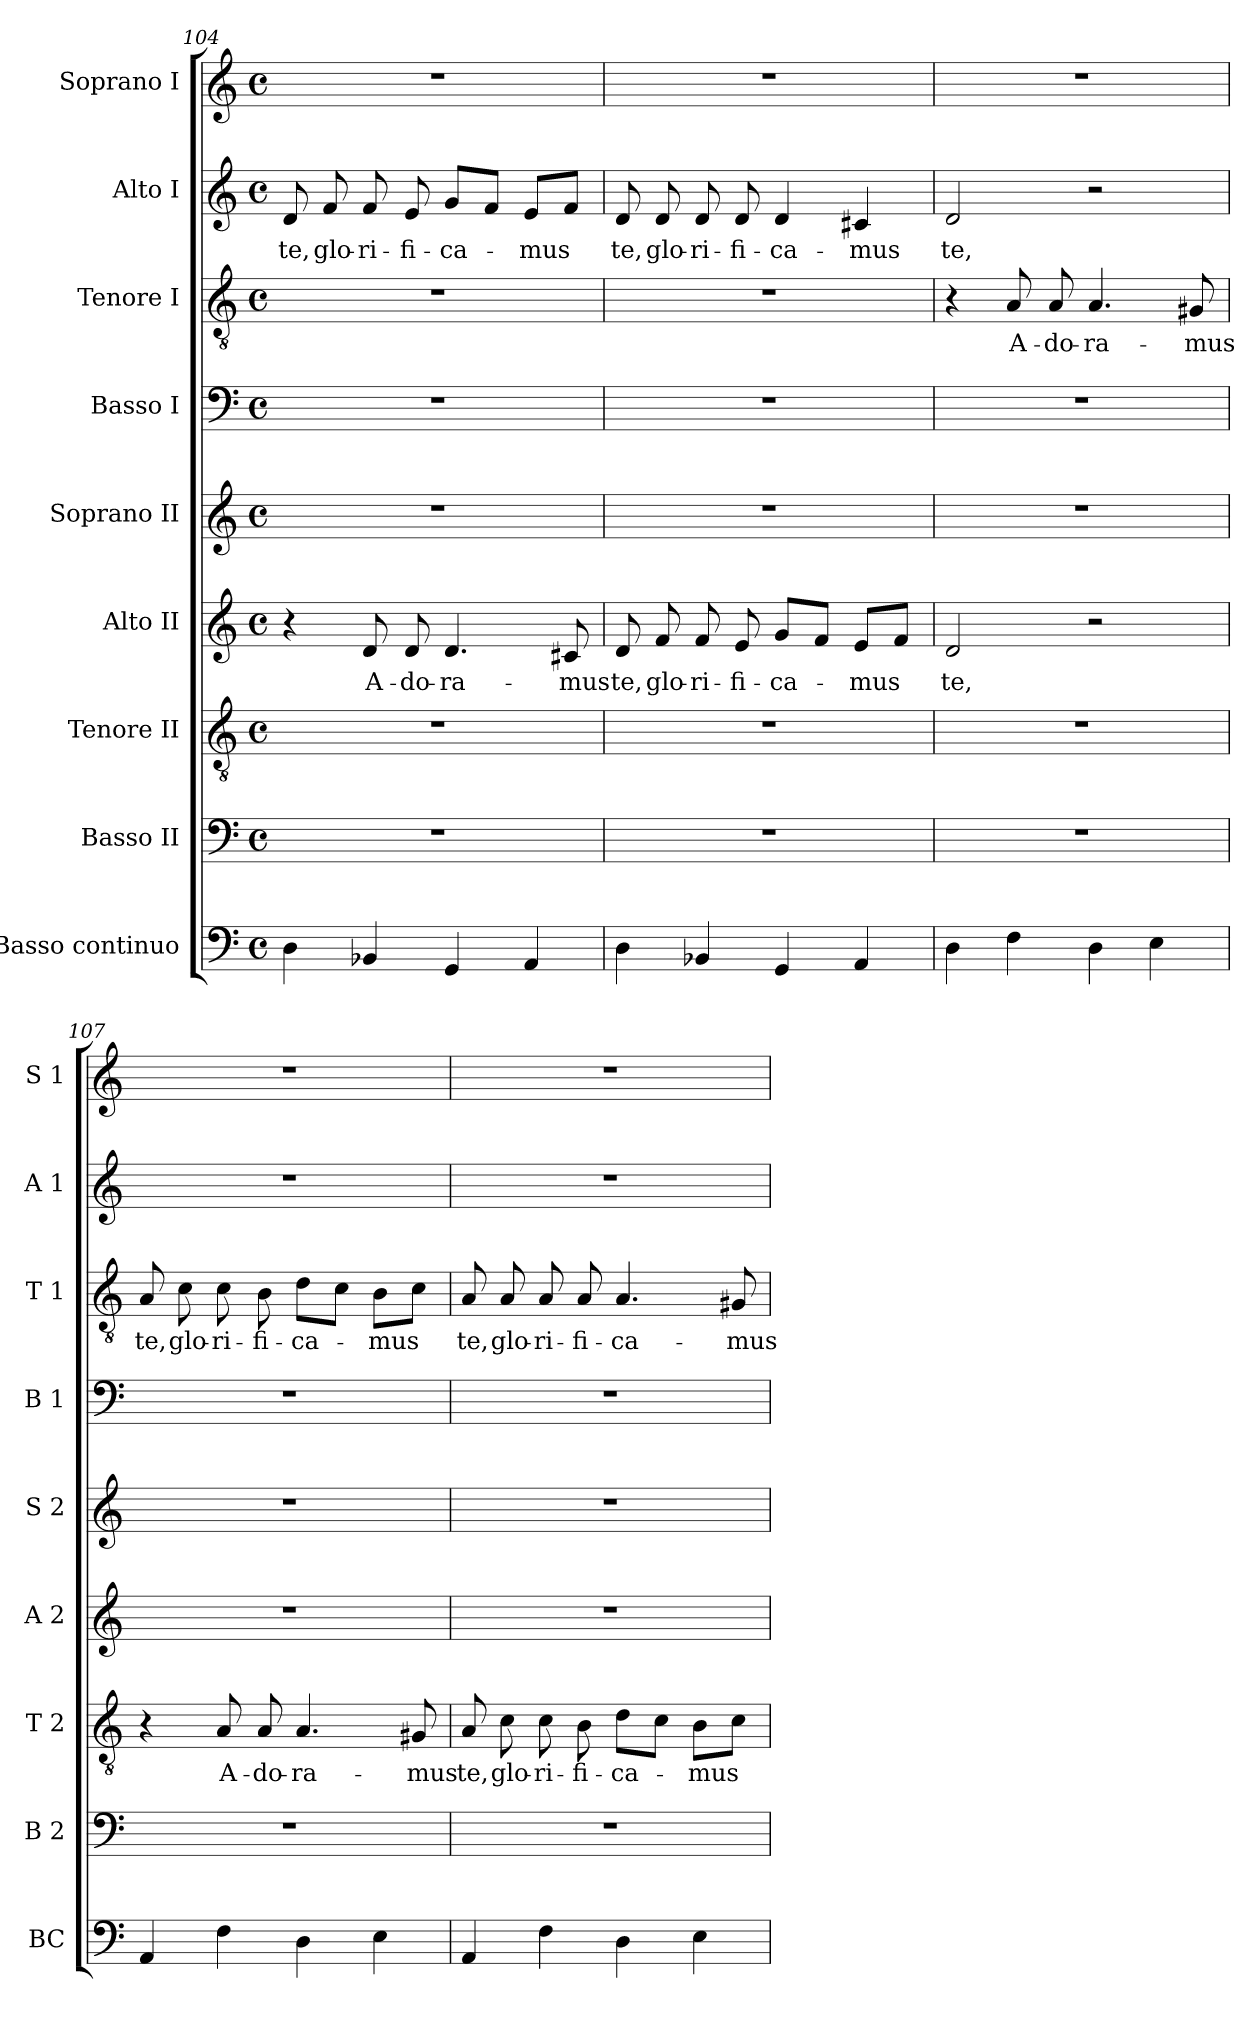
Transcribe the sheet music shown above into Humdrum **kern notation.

**kern	**kern	**kern	**text	**kern	**text	**kern	**kern	**kern	**text	**kern	**text	**kern
*part9	*part8	*part7	*part7	*part6	*part6	*part5	*part4	*part3	*part3	*part2	*part2	*part1
*staff9	*staff8	*staff7	*staff7	*staff6	*staff6	*staff5	*staff4	*staff3	*staff3	*staff2	*staff2	*staff1
*I"Basso continuo	*I"Basso II	*I"Tenore II	*	*I"Alto II	*	*I"Soprano II	*I"Basso I	*I"Tenore I	*	*I"Alto I	*	*I"Soprano I
*I'BC	*I'B 2	*I'T 2	*	*I'A 2	*	*I'S 2	*I'B 1	*I'T 1	*	*I'A 1	*	*I'S 1
!!LO:PB:g=z
*clefF4	*clefF4	*clefGv2	*	*clefG2	*	*clefG2	*clefF4	*clefGv2	*	*clefG2	*	*clefG2
*k[]	*k[]	*k[]	*	*k[]	*	*k[]	*k[]	*k[]	*	*k[]	*	*k[]
*C:	*C:	*C:	*	*C:	*	*C:	*C:	*C:	*	*C:	*	*C:
*M4/4	*M4/4	*M4/4	*	*M4/4	*	*M4/4	*M4/4	*M4/4	*	*M4/4	*	*M4/4
*met(c)	*met(c)	*met(c)	*	*met(c)	*	*met(c)	*met(c)	*met(c)	*	*met(c)	*	*met(c)
=104	=104	=104	=104	=104	=104	=104	=104	=104	=104	=104	=104	=104
!	!	!	!	!	!	!	!	!	!	!	!LO:LY:b	!
4D\	1r	1r	.	4r	.	1r	1r	1r	.	8d/	te,	1r
!	!	!	!	!	!	!	!	!	!	!	!LO:LY:b	!
.	.	.	.	.	.	.	.	.	.	8f/	glo-	.
!	!	!	!	!	!LO:LY:b	!	!	!	!	!	!LO:LY:b	!
4BB-X/	.	.	.	8d/	A-	.	.	.	.	8f/	-ri-	.
!	!	!	!	!	!LO:LY:b	!	!	!	!	!	!LO:LY:b	!
.	.	.	.	8d/	-do-	.	.	.	.	8e/	-fi-	.
!	!	!	!	!	!LO:LY:b	!	!	!	!	!	!LO:LY:b	!
4GG/	.	.	.	4.d/	-ra-	.	.	.	.	8g/L	-ca-	.
.	.	.	.	.	.	.	.	.	.	8f/J	.	.
!	!	!	!	!	!	!	!	!	!	!	!LO:LY:b	!
4AA/	.	.	.	.	.	.	.	.	.	8e/L	-mus	.
!	!	!	!	!	!LO:LY:b	!	!	!	!	!	!	!
.	.	.	.	8c#X/	-mus	.	.	.	.	8f/J	.	.
=105	=105	=105	=105	=105	=105	=105	=105	=105	=105	=105	=105	=105
!	!	!	!	!	!LO:LY:b	!	!	!	!	!	!LO:LY:b	!
4D\	1r	1r	.	8d/	te,	1r	1r	1r	.	8d/	te,	1r
!	!	!	!	!	!LO:LY:b	!	!	!	!	!	!LO:LY:b	!
.	.	.	.	8f/	glo-	.	.	.	.	8d/	glo-	.
!	!	!	!	!	!LO:LY:b	!	!	!	!	!	!LO:LY:b	!
4BB-X/	.	.	.	8f/	-ri-	.	.	.	.	8d/	-ri-	.
!	!	!	!	!	!LO:LY:b	!	!	!	!	!	!LO:LY:b	!
.	.	.	.	8e/	-fi-	.	.	.	.	8d/	-fi-	.
!	!	!	!	!	!LO:LY:b	!	!	!	!	!	!LO:LY:b	!
4GG/	.	.	.	8g/L	-ca-	.	.	.	.	4d/	-ca-	.
.	.	.	.	8f/J	.	.	.	.	.	.	.	.
!	!	!	!	!	!LO:LY:b	!	!	!	!	!	!LO:LY:b	!
4AA/	.	.	.	8e/L	-mus	.	.	.	.	4c#X/	-mus	.
.	.	.	.	8f/J	.	.	.	.	.	.	.	.
=106	=106	=106	=106	=106	=106	=106	=106	=106	=106	=106	=106	=106
!	!	!	!	!	!LO:LY:b	!	!	!	!	!	!LO:LY:b	!
4D\	1r	1r	.	2d/	te,	1r	1r	4r	.	2d/	te,	1r
!	!	!	!	!	!	!	!	!	!LO:LY:b	!	!	!
4F\	.	.	.	.	.	.	.	8A/	A-	.	.	.
!	!	!	!	!	!	!	!	!	!LO:LY:b	!	!	!
.	.	.	.	.	.	.	.	8A/	-do-	.	.	.
!	!	!	!	!	!	!	!	!	!LO:LY:b	!	!	!
4D\	.	.	.	2r	.	.	.	4.A/	-ra-	2r	.	.
4E\	.	.	.	.	.	.	.	.	.	.	.	.
!	!	!	!	!	!	!	!	!	!LO:LY:b	!	!	!
.	.	.	.	.	.	.	.	8G#X/	-mus	.	.	.
=107	=107	=107	=107	=107	=107	=107	=107	=107	=107	=107	=107	=107
!	!	!	!	!	!	!	!	!	!LO:LY:b	!	!	!
4AA/	1r	4r	.	1r	.	1r	1r	8A/	te,	1r	.	1r
!	!	!	!	!	!	!	!	!	!LO:LY:b	!	!	!
.	.	.	.	.	.	.	.	8c\	glo-	.	.	.
!	!	!	!LO:LY:b	!	!	!	!	!	!LO:LY:b	!	!	!
4F\	.	8A/	A-	.	.	.	.	8c\	-ri-	.	.	.
!	!	!	!LO:LY:b	!	!	!	!	!	!LO:LY:b	!	!	!
.	.	8A/	-do-	.	.	.	.	8B\	-fi-	.	.	.
!	!	!	!LO:LY:b	!	!	!	!	!	!LO:LY:b	!	!	!
4D\	.	4.A/	-ra-	.	.	.	.	8d\L	-ca-	.	.	.
.	.	.	.	.	.	.	.	8c\J	.	.	.	.
!	!	!	!	!	!	!	!	!	!LO:LY:b	!	!	!
4E\	.	.	.	.	.	.	.	8B\L	-mus	.	.	.
!	!	!	!LO:LY:b	!	!	!	!	!	!	!	!	!
.	.	8G#X/	-mus	.	.	.	.	8c\J	.	.	.	.
!!LO:PB:g=z
=108	=108	=108	=108	=108	=108	=108	=108	=108	=108	=108	=108	=108
!	!	!	!LO:LY:b	!	!	!	!	!	!LO:LY:b	!	!	!
4AA/	1r	8A/	te,	1r	.	1r	1r	8A/	te,	1r	.	1r
!	!	!	!LO:LY:b	!	!	!	!	!	!LO:LY:b	!	!	!
.	.	8c\	glo-	.	.	.	.	8A/	glo-	.	.	.
!	!	!	!LO:LY:b	!	!	!	!	!	!LO:LY:b	!	!	!
4F\	.	8c\	-ri-	.	.	.	.	8A/	-ri-	.	.	.
!	!	!	!LO:LY:b	!	!	!	!	!	!LO:LY:b	!	!	!
.	.	8B\	-fi-	.	.	.	.	8A/	-fi-	.	.	.
!	!	!	!LO:LY:b	!	!	!	!	!	!LO:LY:b	!	!	!
4D\	.	8d\L	-ca-	.	.	.	.	4.A/	-ca-	.	.	.
.	.	8c\J	.	.	.	.	.	.	.	.	.	.
!	!	!	!LO:LY:b	!	!	!	!	!	!	!	!	!
4E\	.	8B\L	-mus	.	.	.	.	.	.	.	.	.
!	!	!	!	!	!	!	!	!	!LO:LY:b	!	!	!
.	.	8c\J	.	.	.	.	.	8G#X/	-mus	.	.	.
=	=	=	=	=	=	=	=	=	=	=	=	=
*-	*-	*-	*-	*-	*-	*-	*-	*-	*-	*-	*-	*-
